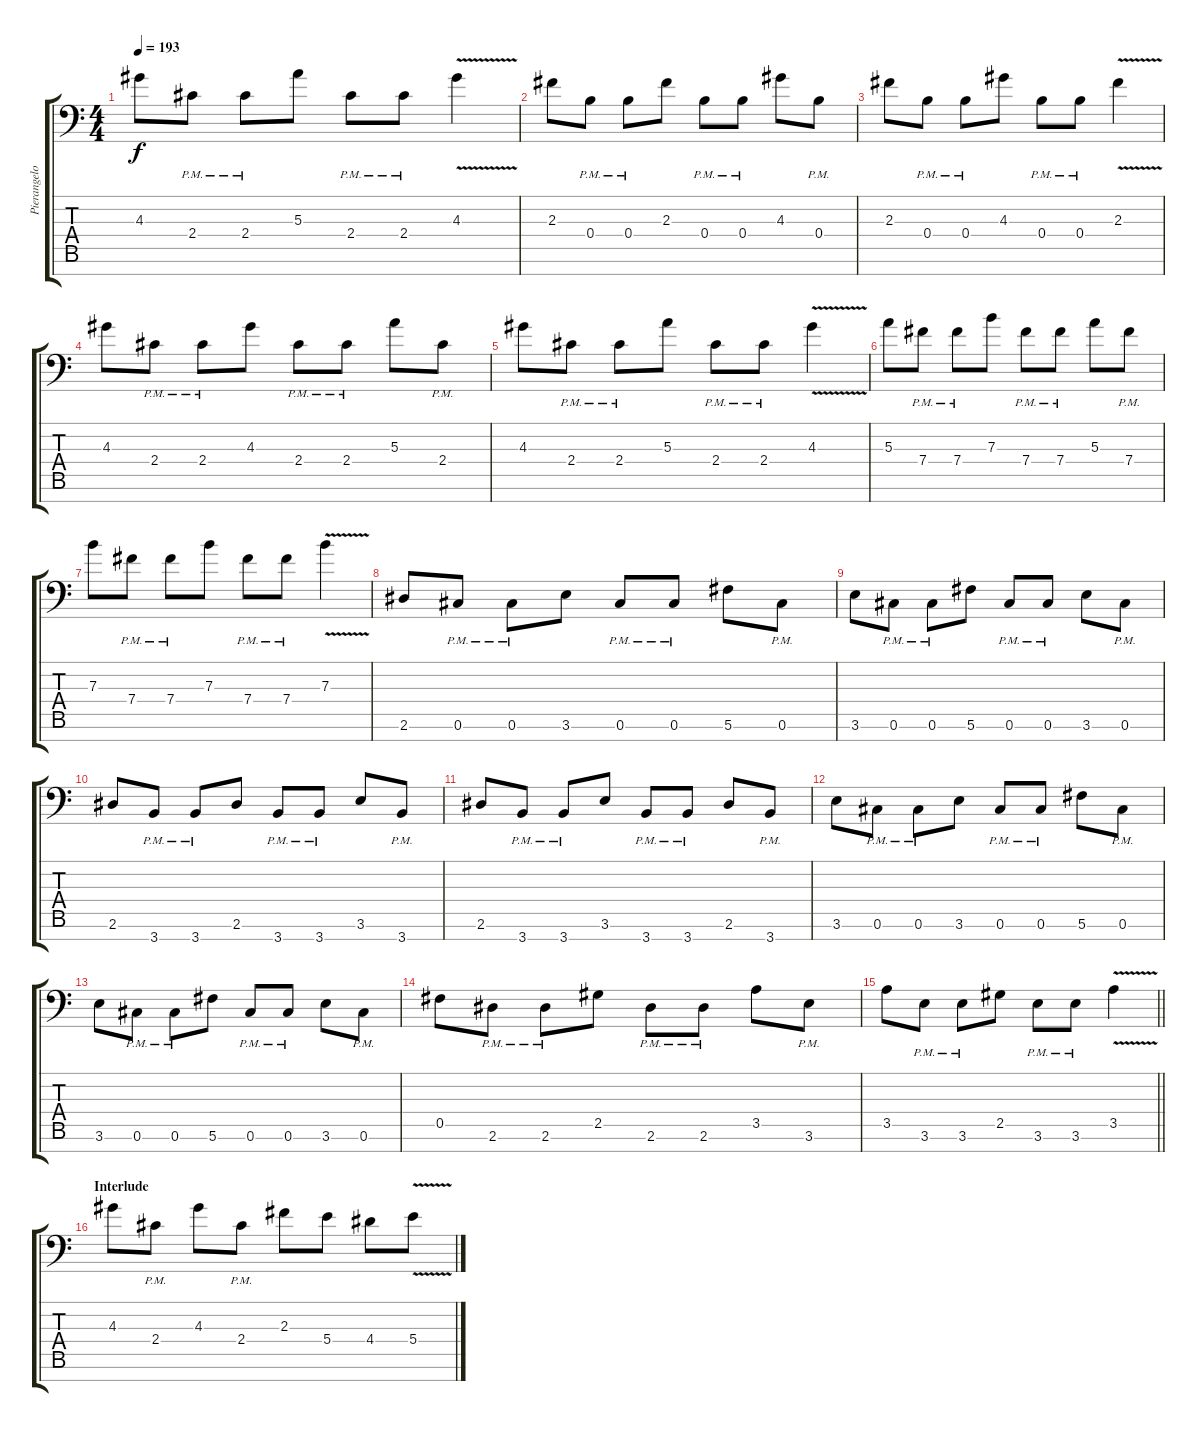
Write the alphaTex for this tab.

\track ("Pierangelo Giglioni (7-String)" "Pierangelo") {instrument distortionguitar}
\staff {score tabs}
\tuning (Db4 Ab3 E3 B2 Gb2 Db2 Ab1) {hide}
\ts (4 4)
\tempo 193
\clef f4
\ks c
4.3.8{dy f} 2.4{pm}.8 2.4{pm}.8 5.3.8 2.4{pm}.8 2.4{pm}.8 4.3{v}.4 |
2.3.8 0.4{pm}.8 0.4{pm}.8 2.3.8 0.4{pm}.8 0.4{pm}.8 4.3.8 0.4{pm}.8 |
2.3.8 0.4{pm}.8 0.4{pm}.8 4.3.8 0.4{pm}.8 0.4{pm}.8 2.3{v}.4 |
4.3.8 2.4{pm}.8 2.4{pm}.8 4.3.8 2.4{pm}.8 2.4{pm}.8 5.3.8 2.4{pm}.8 |
4.3.8 2.4{pm}.8 2.4{pm}.8 5.3.8 2.4{pm}.8 2.4{pm}.8 4.3{v}.4 |
5.3.8 7.4{pm}.8 7.4{pm}.8 7.3.8 7.4{pm}.8 7.4{pm}.8 5.3.8 7.4{pm}.8 |
7.3.8 7.4{pm}.8 7.4{pm}.8 7.3.8 7.4{pm}.8 7.4{pm}.8 7.3{v}.4 |
2.6.8 0.6{pm}.8 0.6{pm}.8 3.6.8 0.6{pm}.8 0.6{pm}.8 5.6.8 0.6{pm}.8 |
3.6.8 0.6{pm}.8 0.6{pm}.8 5.6.8 0.6{pm}.8 0.6{pm}.8 3.6.8 0.6{pm}.8 |
2.6.8 3.7{pm}.8 3.7{pm}.8 2.6.8 3.7{pm}.8 3.7{pm}.8 3.6.8 3.7{pm}.8 |
2.6.8 3.7{pm}.8 3.7{pm}.8 3.6.8 3.7{pm}.8 3.7{pm}.8 2.6.8 3.7{pm}.8 |
3.6.8 0.6{pm}.8 0.6{pm}.8 3.6.8 0.6{pm}.8 0.6{pm}.8 5.6.8 0.6{pm}.8 |
3.6.8 0.6{pm}.8 0.6{pm}.8 5.6.8 0.6{pm}.8 0.6{pm}.8 3.6.8 0.6{pm}.8 |
0.5.8 2.6{pm}.8 2.6{pm}.8 2.5.8 2.6{pm}.8 2.6{pm}.8 3.5.8 3.6{pm}.8 |
\barLineRight lightlight
3.5.8 3.6{pm}.8 3.6{pm}.8 2.5.8 3.6{pm}.8 3.6{pm}.8 3.5{v}.4 |
\section ("" "Interlude")
4.3.8 2.4{pm}.8 4.3.8 2.4{pm}.8 2.3.8 5.4.8 4.4.8 5.4{v}.8
